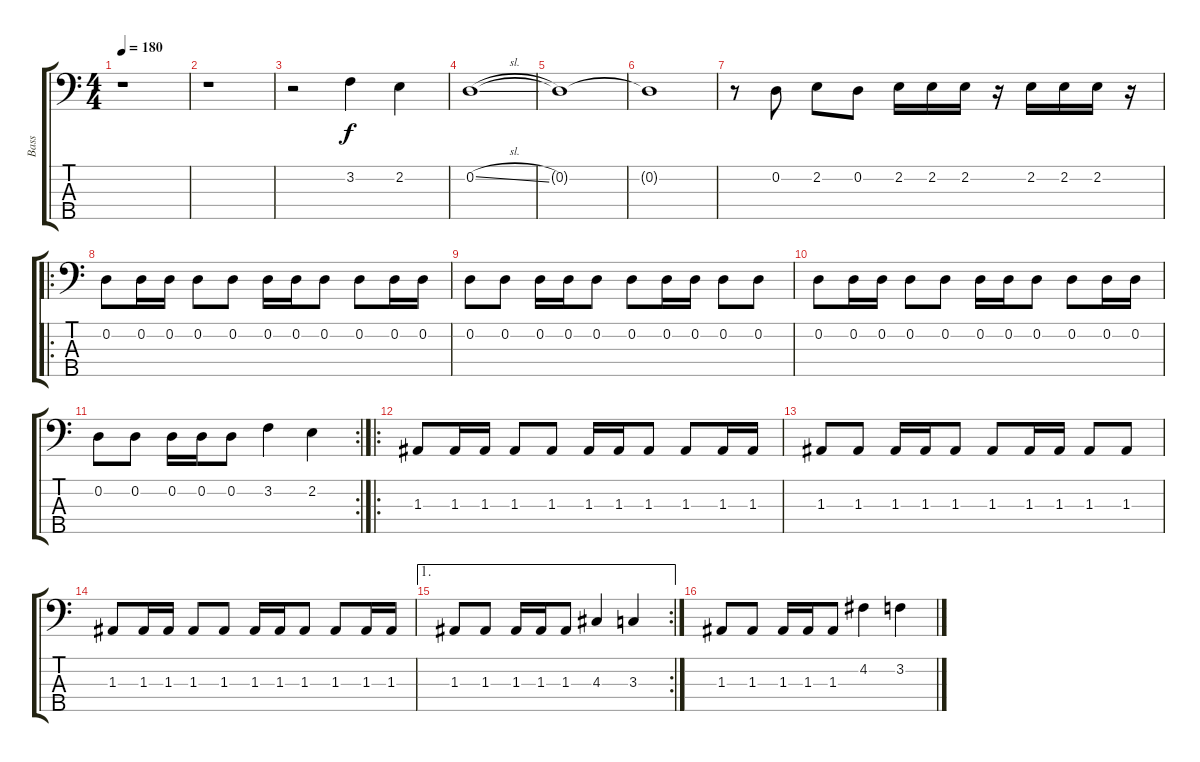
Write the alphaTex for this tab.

\track ("Bass" "Bass") {instrument electricbassfinger}
\staff {score tabs}
\tuning (G2 D2 A1 E1 A0) {hide}
\ts (4 4)
\tempo 180
\clef f4
\ks c
r.1{dy f} |
r.1 |
r.2 3.2.4 2.2.4 |
0.2{sl}.1 |
0.2{t}.1 |
0.2{t}.1 |
r.8 0.2.8 2.2.8 0.2.8 2.2.16 2.2.16 2.2.16 r.16 2.2.16 2.2.16 2.2.16 r.16 |
\ro
0.2.8 0.2.16 0.2.16 0.2.8 0.2.8 0.2.16 0.2.16 0.2.8 0.2.8 0.2.16 0.2.16 |
0.2.8 0.2.8 0.2.16 0.2.16 0.2.8 0.2.8 0.2.16 0.2.16 0.2.8 0.2.8 |
0.2.8 0.2.16 0.2.16 0.2.8 0.2.8 0.2.16 0.2.16 0.2.8 0.2.8 0.2.16 0.2.16 |
\rc 2
0.2.8 0.2.8 0.2.16 0.2.16 0.2.8 3.2.4 2.2.4 |
\ro
1.3.8 1.3.16 1.3.16 1.3.8 1.3.8 1.3.16 1.3.16 1.3.8 1.3.8 1.3.16 1.3.16 |
1.3.8 1.3.8 1.3.16 1.3.16 1.3.8 1.3.8 1.3.16 1.3.16 1.3.8 1.3.8 |
1.3.8 1.3.16 1.3.16 1.3.8 1.3.8 1.3.16 1.3.16 1.3.8 1.3.8 1.3.16 1.3.16 |
\ae 1
\rc 2
1.3.8 1.3.8 1.3.16 1.3.16 1.3.8 4.3.4 3.3.4 |
1.3.8 1.3.8 1.3.16 1.3.16 1.3.8 4.2.4 3.2.4
